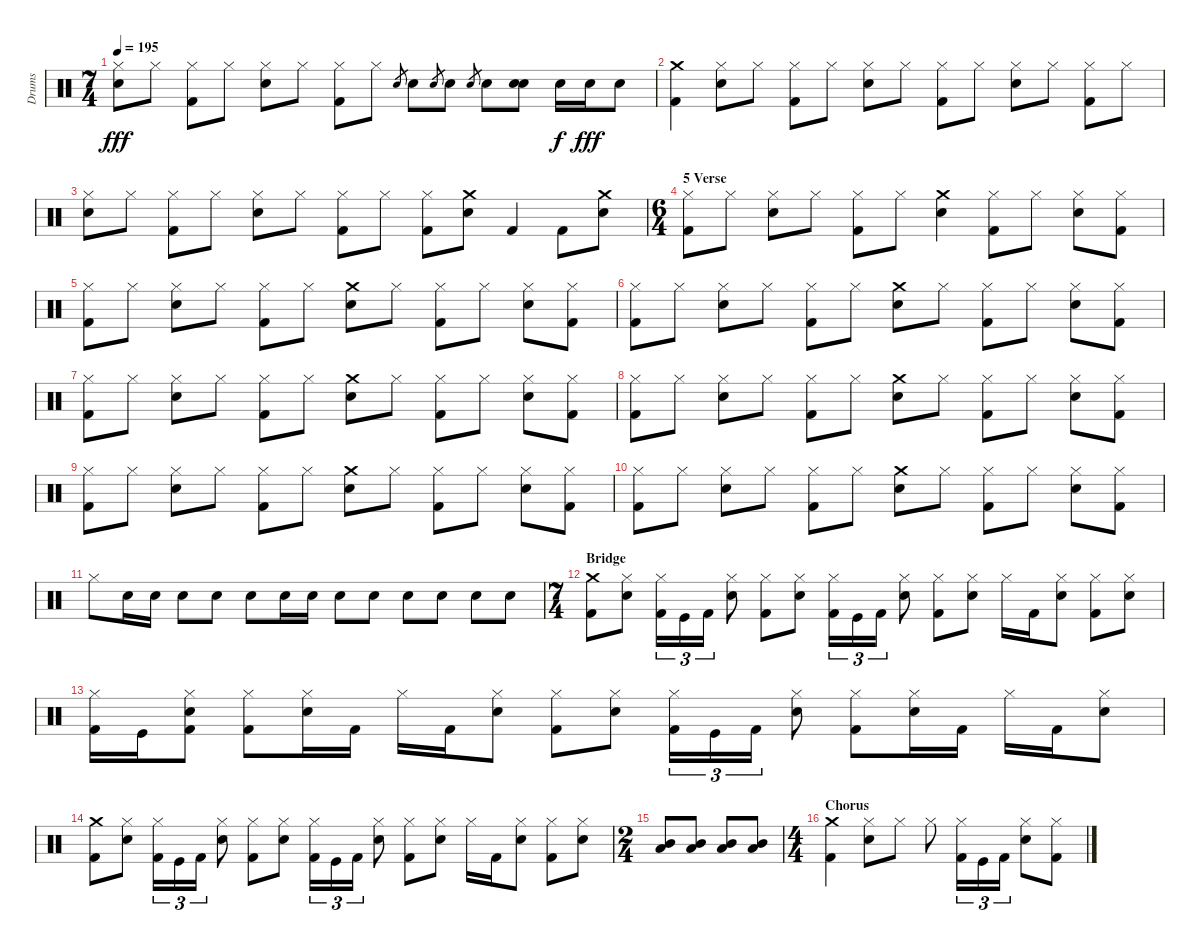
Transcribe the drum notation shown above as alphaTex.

\track ("Drums" "Drums") {instrument percussion}
\staff {score}
\articulation defaults
\ts (7 4)
\tempo 195
\clef neutral
\ks c
("Hi-Hat (closed)" "Snare (hit) 2").8{dy fff} "Hi-Hat (closed)".8 ("Hi-Hat (closed)" "Kick (hit) 2").8 "Hi-Hat (closed)".8 ("Hi-Hat (closed)" "Snare (hit) 2").8 "Hi-Hat (closed)".8 ("Hi-Hat (closed)" "Kick (hit) 2").8 "Hi-Hat (closed)".8 "Snare (hit) 2".8{gr} "Snare (hit) 2".8 "Snare (hit) 2".8{gr} "Snare (hit) 2".8 "Snare (hit) 2".8{gr} "Snare (hit) 2".8 ("Snare (hit) 2" "Snare (hit) 2").8 "Snare (hit) 2".16{dy f} "Snare (hit) 2".16{dy fff} "Snare (hit) 2".8 |
("Kick (hit) 2" "Crash medium (hit)").4 ("Hi-Hat (closed)" "Snare (hit) 2").8 "Hi-Hat (closed)".8 ("Kick (hit) 2" "Hi-Hat (closed)").8 "Hi-Hat (closed)".8 ("Snare (hit) 2" "Hi-Hat (closed)").8 "Hi-Hat (closed)".8 ("Kick (hit) 2" "Hi-Hat (closed)").8 "Hi-Hat (closed)".8 ("Snare (hit) 2" "Hi-Hat (closed)").8 "Hi-Hat (closed)".8 ("Kick (hit) 2" "Hi-Hat (closed)").8 "Hi-Hat (closed)".8 |
("Hi-Hat (closed)" "Snare (hit) 2").8 "Hi-Hat (closed)".8 ("Hi-Hat (closed)" "Kick (hit) 2").8 "Hi-Hat (closed)".8 ("Snare (hit) 2" "Hi-Hat (closed)").8 "Hi-Hat (closed)".8 ("Hi-Hat (closed)" "Kick (hit) 2").8 "Hi-Hat (closed)".8 ("Hi-Hat (closed)" "Kick (hit) 2").8 ("Crash medium (hit)" "Snare (hit) 2").8 "Kick (hit) 2".4 "Kick (hit) 2".8 ("Snare (hit) 2" "Crash medium (hit)").8 |
\ts (6 4)
\section ("" "5 Verse")
("Hi-Hat (closed)" "Kick (hit) 2").8 "Hi-Hat (closed)".8 ("Snare (hit) 2" "Hi-Hat (closed)").8 "Hi-Hat (closed)".8 ("Hi-Hat (closed)" "Kick (hit) 2").8 "Hi-Hat (closed)".8 ("Snare (hit) 2" "Crash medium (hit)").4 ("Hi-Hat (closed)" "Kick (hit) 2").8 "Hi-Hat (closed)".8 ("Snare (hit) 2" "Hi-Hat (closed)").8 ("Kick (hit) 2" "Hi-Hat (closed)").8 |
("Hi-Hat (closed)" "Kick (hit) 2").8 "Hi-Hat (closed)".8 ("Snare (hit) 2" "Hi-Hat (closed)").8 "Hi-Hat (closed)".8 ("Hi-Hat (closed)" "Kick (hit) 2").8 "Hi-Hat (closed)".8 ("Crash medium (hit)" "Snare (hit) 2").8 "Hi-Hat (closed)".8 ("Hi-Hat (closed)" "Kick (hit) 2").8 "Hi-Hat (closed)".8 ("Snare (hit) 2" "Hi-Hat (closed)").8 ("Kick (hit) 2" "Hi-Hat (closed)").8 |
("Hi-Hat (closed)" "Kick (hit) 2").8 "Hi-Hat (closed)".8 ("Snare (hit) 2" "Hi-Hat (closed)").8 "Hi-Hat (closed)".8 ("Hi-Hat (closed)" "Kick (hit) 2").8 "Hi-Hat (closed)".8 ("Crash medium (hit)" "Snare (hit) 2").8 "Hi-Hat (closed)".8 ("Hi-Hat (closed)" "Kick (hit) 2").8 "Hi-Hat (closed)".8 ("Snare (hit) 2" "Hi-Hat (closed)").8 ("Kick (hit) 2" "Hi-Hat (closed)").8 |
("Hi-Hat (closed)" "Kick (hit) 2").8 "Hi-Hat (closed)".8 ("Snare (hit) 2" "Hi-Hat (closed)").8 "Hi-Hat (closed)".8 ("Hi-Hat (closed)" "Kick (hit) 2").8 "Hi-Hat (closed)".8 ("Crash medium (hit)" "Snare (hit) 2").8 "Hi-Hat (closed)".8 ("Hi-Hat (closed)" "Kick (hit) 2").8 "Hi-Hat (closed)".8 ("Snare (hit) 2" "Hi-Hat (closed)").8 ("Kick (hit) 2" "Hi-Hat (closed)").8 |
("Hi-Hat (closed)" "Kick (hit) 2").8 "Hi-Hat (closed)".8 ("Snare (hit) 2" "Hi-Hat (closed)").8 "Hi-Hat (closed)".8 ("Hi-Hat (closed)" "Kick (hit) 2").8 "Hi-Hat (closed)".8 ("Crash medium (hit)" "Snare (hit) 2").8 "Hi-Hat (closed)".8 ("Hi-Hat (closed)" "Kick (hit) 2").8 "Hi-Hat (closed)".8 ("Snare (hit) 2" "Hi-Hat (closed)").8 ("Kick (hit) 2" "Hi-Hat (closed)").8 |
("Hi-Hat (closed)" "Kick (hit) 2").8 "Hi-Hat (closed)".8 ("Snare (hit) 2" "Hi-Hat (closed)").8 "Hi-Hat (closed)".8 ("Hi-Hat (closed)" "Kick (hit) 2").8 "Hi-Hat (closed)".8 ("Crash medium (hit)" "Snare (hit) 2").8 "Hi-Hat (closed)".8 ("Hi-Hat (closed)" "Kick (hit) 2").8 "Hi-Hat (closed)".8 ("Snare (hit) 2" "Hi-Hat (closed)").8 ("Kick (hit) 2" "Hi-Hat (closed)").8 |
("Hi-Hat (closed)" "Kick (hit) 2").8 "Hi-Hat (closed)".8 ("Snare (hit) 2" "Hi-Hat (closed)").8 "Hi-Hat (closed)".8 ("Hi-Hat (closed)" "Kick (hit) 2").8 "Hi-Hat (closed)".8 ("Crash medium (hit)" "Snare (hit) 2").8 "Hi-Hat (closed)".8 ("Hi-Hat (closed)" "Kick (hit) 2").8 "Hi-Hat (closed)".8 ("Snare (hit) 2" "Hi-Hat (closed)").8 ("Kick (hit) 2" "Hi-Hat (closed)").8 |
"Hi-Hat (closed)".8 "Snare (hit) 2".16 "Snare (hit) 2".16 "Snare (hit) 2".8 "Snare (hit) 2".8 "Snare (hit) 2".8 "Snare (hit) 2".16 "Snare (hit) 2".16 "Snare (hit) 2".8 "Snare (hit) 2".8 "Snare (hit) 2".8 "Snare (hit) 2".8 "Snare (hit) 2".8 "Snare (hit) 2".8 |
\ts (7 4)
\section ("" "Bridge")
("Crash medium (hit)" "Kick (hit) 2").8 ("Snare (hit) 2" "Hi-Hat (closed)").8 ("Hi-Hat (closed)" "Kick (hit) 2").16{tu (3 2)} "Kick (hit)".16{tu (3 2)} "Kick (hit) 2".16{tu (3 2)} ("Snare (hit) 2" "Hi-Hat (closed)").8 ("Hi-Hat (closed)" "Kick (hit) 2").8 ("Snare (hit) 2" "Hi-Hat (closed)").8 ("Hi-Hat (closed)" "Kick (hit) 2").16{tu (3 2)} "Kick (hit)".16{tu (3 2)} "Kick (hit) 2".16{tu (3 2)} ("Snare (hit) 2" "Hi-Hat (closed)").8 ("Hi-Hat (closed)" "Kick (hit) 2").8 ("Snare (hit) 2" "Hi-Hat (closed)").8 "Hi-Hat (closed)".16 "Kick (hit) 2".16 ("Snare (hit) 2" "Hi-Hat (closed)").8 ("Hi-Hat (closed)" "Kick (hit) 2").8 ("Snare (hit) 2" "Hi-Hat (closed)").8 |
("Hi-Hat (closed)" "Kick (hit) 2").16 "Kick (hit)".16 ("Snare (hit) 2" "Hi-Hat (closed)" "Kick (hit) 2").8 ("Hi-Hat (closed)" "Kick (hit) 2").8 ("Snare (hit) 2" "Hi-Hat (closed)").16 "Kick (hit) 2".16 "Hi-Hat (closed)".16 "Kick (hit) 2".16 ("Snare (hit) 2" "Hi-Hat (closed)").8 ("Hi-Hat (closed)" "Kick (hit) 2").8 ("Snare (hit) 2" "Hi-Hat (closed)").8 ("Hi-Hat (closed)" "Kick (hit) 2").16{tu (3 2)} "Kick (hit)".16{tu (3 2)} "Kick (hit) 2".16{tu (3 2)} ("Snare (hit) 2" "Hi-Hat (closed)").8 ("Hi-Hat (closed)" "Kick (hit) 2").8 ("Snare (hit) 2" "Hi-Hat (closed)").16 "Kick (hit) 2".16 "Hi-Hat (closed)".16 "Kick (hit) 2".16 ("Snare (hit) 2" "Hi-Hat (closed)").8 |
("Crash medium (hit)" "Kick (hit) 2").8 ("Snare (hit) 2" "Hi-Hat (closed)").8 ("Hi-Hat (closed)" "Kick (hit) 2").16{tu (3 2)} "Kick (hit)".16{tu (3 2)} "Kick (hit) 2".16{tu (3 2)} ("Snare (hit) 2" "Hi-Hat (closed)").8 ("Hi-Hat (closed)" "Kick (hit) 2").8 ("Snare (hit) 2" "Hi-Hat (closed)").8 ("Hi-Hat (closed)" "Kick (hit) 2").16{tu (3 2)} "Kick (hit)".16{tu (3 2)} "Kick (hit) 2".16{tu (3 2)} ("Snare (hit) 2" "Hi-Hat (closed)").8 ("Hi-Hat (closed)" "Kick (hit) 2").8 ("Snare (hit) 2" "Hi-Hat (closed)").8 "Hi-Hat (closed)".16 "Kick (hit) 2".16 ("Snare (hit) 2" "Hi-Hat (closed)").8 ("Hi-Hat (closed)" "Kick (hit) 2").8 ("Snare (hit) 2" "Hi-Hat (closed)").8 |
\ts (2 4)
("Mid Tom (hit)" "Low Tom (hit)").8 ("Low Tom (hit)" "Mid Tom (hit)").8 ("Mid Tom (hit)" "Low Tom (hit)").8 ("Low Tom (hit)" "Mid Tom (hit)").8 |
\ts (4 4)
\section ("" "Chorus")
("Kick (hit) 2" "Crash medium (hit)").4 ("Hi-Hat (closed)" "Snare (hit) 2").8 "Hi-Hat (closed)".8 "Hi-Hat (closed)".8 ("Hi-Hat (closed)" "Kick (hit) 2").16{tu (3 2)} "Kick (hit)".16{tu (3 2)} "Kick (hit) 2".16{tu (3 2)} ("Snare (hit) 2" "Hi-Hat (closed)").8 ("Hi-Hat (closed)" "Kick (hit) 2").8
